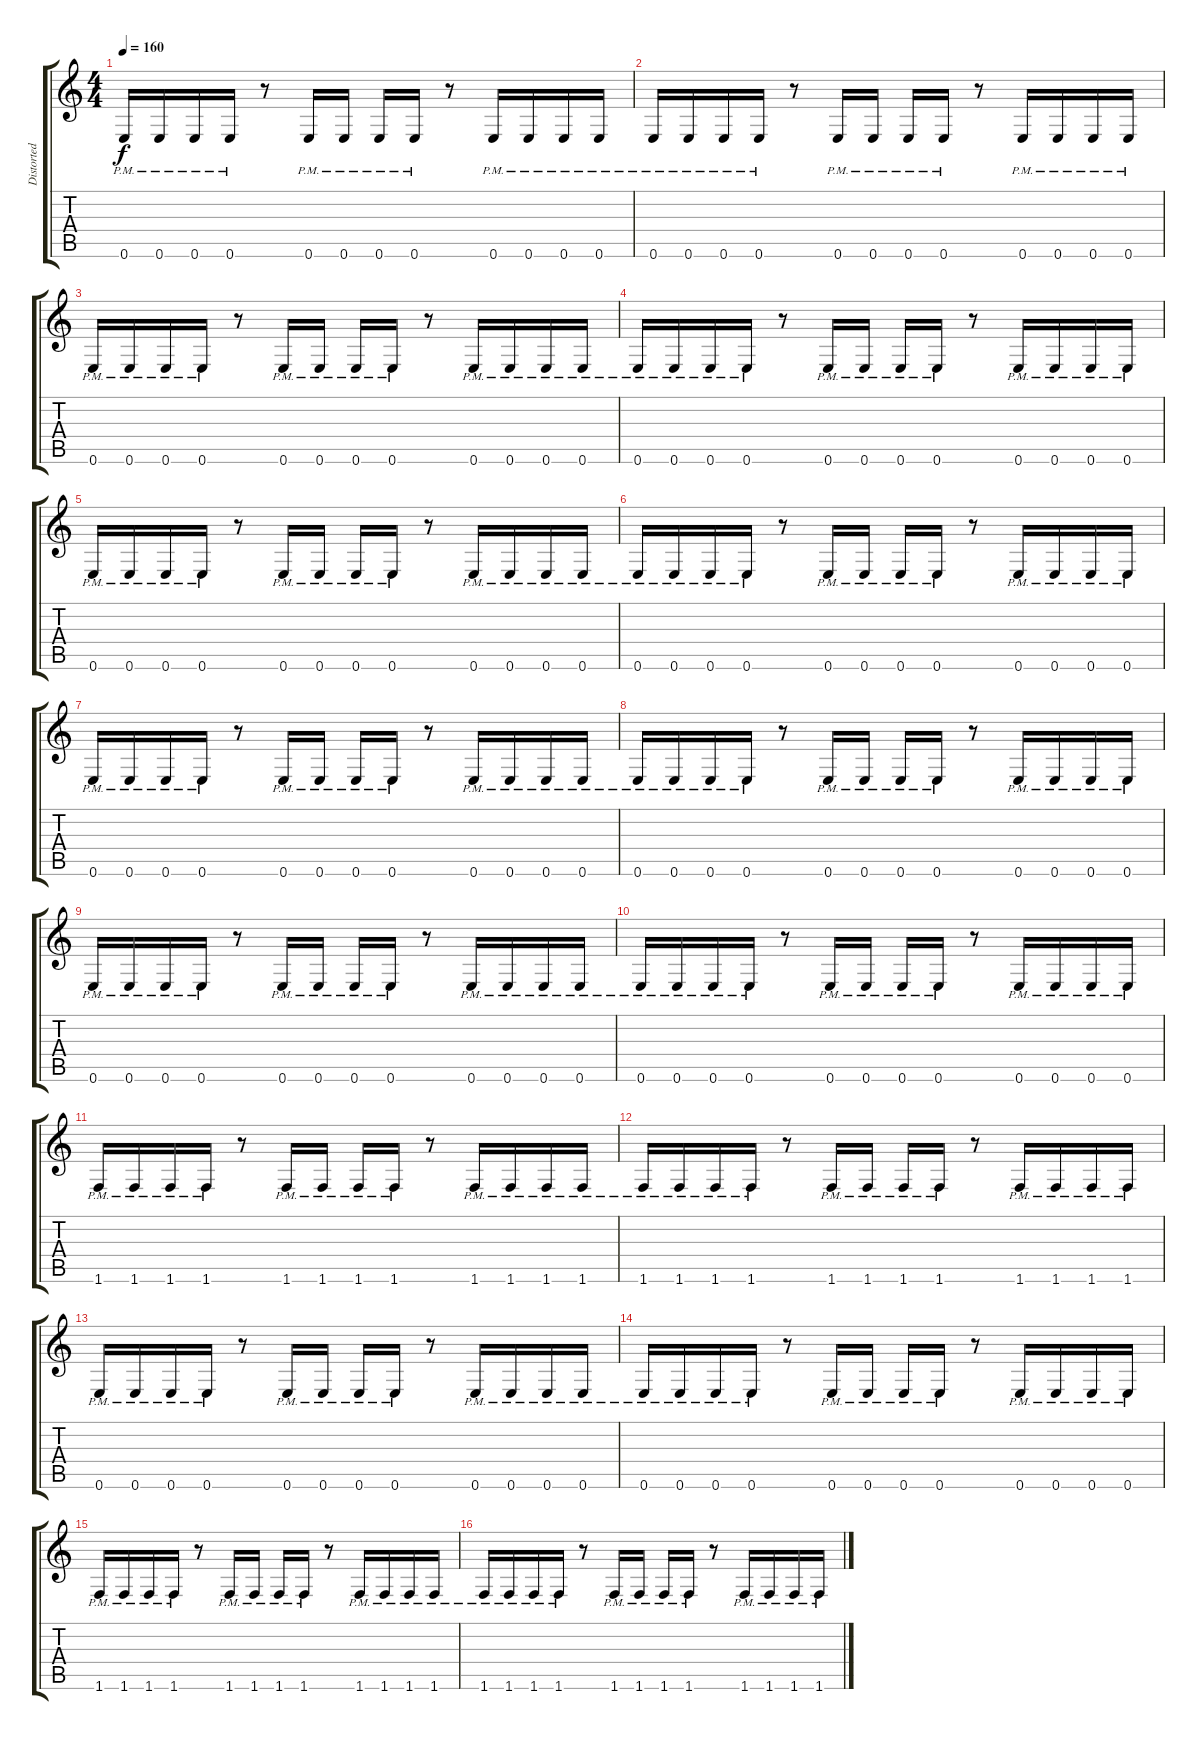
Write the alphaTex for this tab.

\track ("Distorted Rhythm Guitar (L)" "Distorted ") {instrument distortionguitar}
\staff {score tabs}
\tuning (E4 B3 G3 D3 A2 E2) {hide}
\ts (4 4)
\tempo 160
\clef g2
\ks c
0.6{pm}.16{dy f} 0.6{pm}.16 0.6{pm}.16 0.6{pm}.16 r.8 0.6{pm}.16 0.6{pm}.16 0.6{pm}.16 0.6{pm}.16 r.8 0.6{pm}.16 0.6{pm}.16 0.6{pm}.16 0.6{pm}.16 |
0.6{pm}.16 0.6{pm}.16 0.6{pm}.16 0.6{pm}.16 r.8 0.6{pm}.16 0.6{pm}.16 0.6{pm}.16 0.6{pm}.16 r.8 0.6{pm}.16 0.6{pm}.16 0.6{pm}.16 0.6{pm}.16 |
0.6{pm}.16 0.6{pm}.16 0.6{pm}.16 0.6{pm}.16 r.8 0.6{pm}.16 0.6{pm}.16 0.6{pm}.16 0.6{pm}.16 r.8 0.6{pm}.16 0.6{pm}.16 0.6{pm}.16 0.6{pm}.16 |
0.6{pm}.16 0.6{pm}.16 0.6{pm}.16 0.6{pm}.16 r.8 0.6{pm}.16 0.6{pm}.16 0.6{pm}.16 0.6{pm}.16 r.8 0.6{pm}.16 0.6{pm}.16 0.6{pm}.16 0.6{pm}.16 |
0.6{pm}.16 0.6{pm}.16 0.6{pm}.16 0.6{pm}.16 r.8 0.6{pm}.16 0.6{pm}.16 0.6{pm}.16 0.6{pm}.16 r.8 0.6{pm}.16 0.6{pm}.16 0.6{pm}.16 0.6{pm}.16 |
0.6{pm}.16 0.6{pm}.16 0.6{pm}.16 0.6{pm}.16 r.8 0.6{pm}.16 0.6{pm}.16 0.6{pm}.16 0.6{pm}.16 r.8 0.6{pm}.16 0.6{pm}.16 0.6{pm}.16 0.6{pm}.16 |
0.6{pm}.16 0.6{pm}.16 0.6{pm}.16 0.6{pm}.16 r.8 0.6{pm}.16 0.6{pm}.16 0.6{pm}.16 0.6{pm}.16 r.8 0.6{pm}.16 0.6{pm}.16 0.6{pm}.16 0.6{pm}.16 |
0.6{pm}.16 0.6{pm}.16 0.6{pm}.16 0.6{pm}.16 r.8 0.6{pm}.16 0.6{pm}.16 0.6{pm}.16 0.6{pm}.16 r.8 0.6{pm}.16 0.6{pm}.16 0.6{pm}.16 0.6{pm}.16 |
0.6{pm}.16 0.6{pm}.16 0.6{pm}.16 0.6{pm}.16 r.8 0.6{pm}.16 0.6{pm}.16 0.6{pm}.16 0.6{pm}.16 r.8 0.6{pm}.16 0.6{pm}.16 0.6{pm}.16 0.6{pm}.16 |
0.6{pm}.16 0.6{pm}.16 0.6{pm}.16 0.6{pm}.16 r.8 0.6{pm}.16 0.6{pm}.16 0.6{pm}.16 0.6{pm}.16 r.8 0.6{pm}.16 0.6{pm}.16 0.6{pm}.16 0.6{pm}.16 |
1.6{pm}.16 1.6{pm}.16 1.6{pm}.16 1.6{pm}.16 r.8 1.6{pm}.16 1.6{pm}.16 1.6{pm}.16 1.6{pm}.16 r.8 1.6{pm}.16 1.6{pm}.16 1.6{pm}.16 1.6{pm}.16 |
1.6{pm}.16 1.6{pm}.16 1.6{pm}.16 1.6{pm}.16 r.8 1.6{pm}.16 1.6{pm}.16 1.6{pm}.16 1.6{pm}.16 r.8 1.6{pm}.16 1.6{pm}.16 1.6{pm}.16 1.6{pm}.16 |
0.6{pm}.16 0.6{pm}.16 0.6{pm}.16 0.6{pm}.16 r.8 0.6{pm}.16 0.6{pm}.16 0.6{pm}.16 0.6{pm}.16 r.8 0.6{pm}.16 0.6{pm}.16 0.6{pm}.16 0.6{pm}.16 |
0.6{pm}.16 0.6{pm}.16 0.6{pm}.16 0.6{pm}.16 r.8 0.6{pm}.16 0.6{pm}.16 0.6{pm}.16 0.6{pm}.16 r.8 0.6{pm}.16 0.6{pm}.16 0.6{pm}.16 0.6{pm}.16 |
1.6{pm}.16 1.6{pm}.16 1.6{pm}.16 1.6{pm}.16 r.8 1.6{pm}.16 1.6{pm}.16 1.6{pm}.16 1.6{pm}.16 r.8 1.6{pm}.16 1.6{pm}.16 1.6{pm}.16 1.6{pm}.16 |
1.6{pm}.16 1.6{pm}.16 1.6{pm}.16 1.6{pm}.16 r.8 1.6{pm}.16 1.6{pm}.16 1.6{pm}.16 1.6{pm}.16 r.8 1.6{pm}.16 1.6{pm}.16 1.6{pm}.16 1.6{pm}.16
